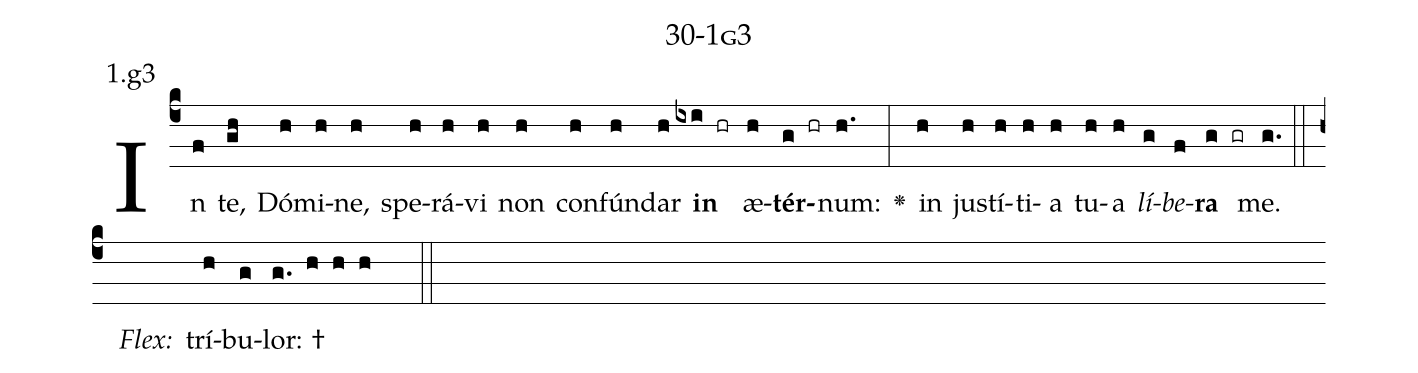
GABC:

name: 30-1g3;
annotation: 1.g3;
%%
(c4)In(f) te,(gh) Dó(h)mi(h)ne,(h) spe(h)rá(h)vi(h) non(h) con(h)fún(h)dar(h) <b>in</b>(ixi hr) æ(h)<b>tér</b>(g hr)num:(h.) <v>\greheightstar</v>(:) in(h) jus(h)tí(h)ti(h)a(h) tu(h)a(h) <i>lí</i>(g)<i>be</i>(f)<b>ra</b>(g gr) me.(g.) (::)
<i>Flex:</i>()  trí(h)bu(g)lor: †(g. h h h  ::)

%E(h) u(h) o(g) u(f) a(g) e.(g.) (::)
